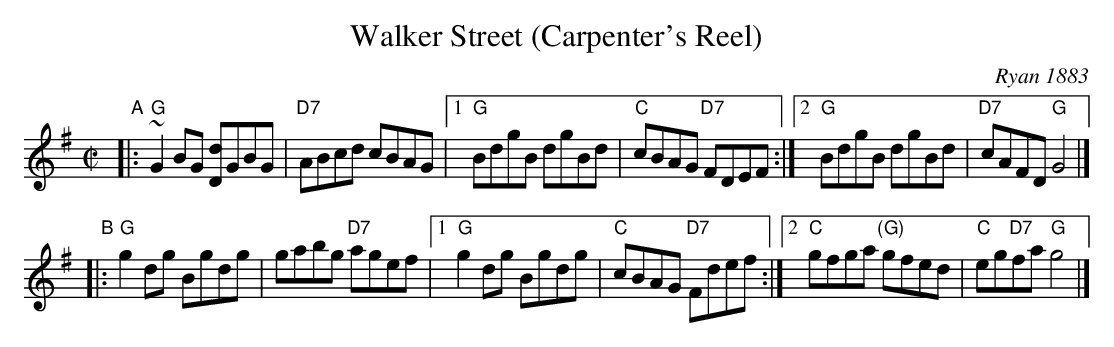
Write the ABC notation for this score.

X:1
T: Walker Street (Carpenter's Reel)
O: Ryan 1883
M: C|
L: 1/8
K: G
"A"\
|: "G"~G2 BG [dD]GBG | "D7"ABcd cBAG |\
[1 "G"BdgB dgBd | "C"cBAG "D7"FDEF :|\
[2 "G"BdgB dgBd | "D7"cAFD "G"G4 |]
"B"\
|: "G"g2dg Bgdg | gabg "D7"agef |\
[1 "G"g2dg Bgdg | "C"cBAG "D7"Fdef :|\
[2 "C"gfga "(G)"gfed | "C"eg"D7"fa "G"g4 |]
